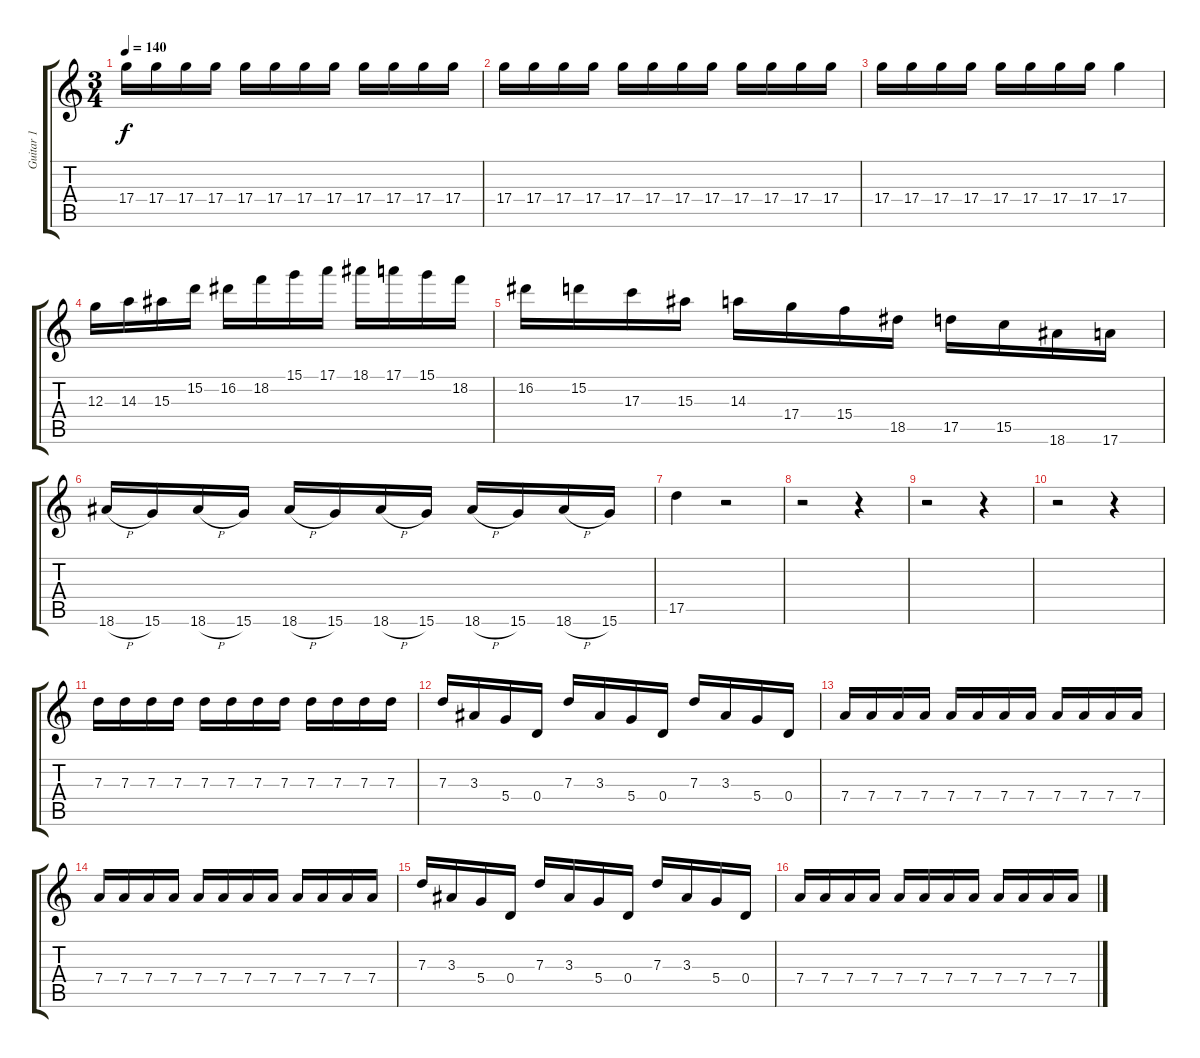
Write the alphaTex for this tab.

\track ("Guitar 1" "Guitar 1") {instrument distortionguitar}
\staff {score tabs}
\tuning (E4 B3 G3 D3 A2 E2) {hide}
\ts (3 4)
\tempo 140
\clef g2
\ks c
17.4.16{dy f} 17.4.16 17.4.16 17.4.16 17.4.16 17.4.16 17.4.16 17.4.16 17.4.16 17.4.16 17.4.16 17.4.16 |
17.4.16 17.4.16 17.4.16 17.4.16 17.4.16 17.4.16 17.4.16 17.4.16 17.4.16 17.4.16 17.4.16 17.4.16 |
17.4.16 17.4.16 17.4.16 17.4.16 17.4.16 17.4.16 17.4.16 17.4.16 17.4.4 |
12.3.16 14.3.16 15.3.16 15.2.16 16.2.16 18.2.16 15.1.16 17.1.16 18.1.16 17.1.16 15.1.16 18.2.16 |
16.2.16 15.2.16 17.3.16 15.3.16 14.3.16 17.4.16 15.4.16 18.5.16 17.5.16 15.5.16 18.6.16 17.6.16 |
18.6{h}.16 15.6.16 18.6{h}.16 15.6.16 18.6{h}.16 15.6.16 18.6{h}.16 15.6.16 18.6{h}.16 15.6.16 18.6{h}.16 15.6.16 |
17.5.4 r.2 |
r.2 r.4 |
r.2 r.4 |
r.2 r.4 |
7.3.16 7.3.16 7.3.16 7.3.16 7.3.16 7.3.16 7.3.16 7.3.16 7.3.16 7.3.16 7.3.16 7.3.16 |
7.3.16 3.3.16 5.4.16 0.4.16 7.3.16 3.3.16 5.4.16 0.4.16 7.3.16 3.3.16 5.4.16 0.4.16 |
7.4.16 7.4.16 7.4.16 7.4.16 7.4.16 7.4.16 7.4.16 7.4.16 7.4.16 7.4.16 7.4.16 7.4.16 |
7.4.16 7.4.16 7.4.16 7.4.16 7.4.16 7.4.16 7.4.16 7.4.16 7.4.16 7.4.16 7.4.16 7.4.16 |
7.3.16 3.3.16 5.4.16 0.4.16 7.3.16 3.3.16 5.4.16 0.4.16 7.3.16 3.3.16 5.4.16 0.4.16 |
7.4.16 7.4.16 7.4.16 7.4.16 7.4.16 7.4.16 7.4.16 7.4.16 7.4.16 7.4.16 7.4.16 7.4.16
